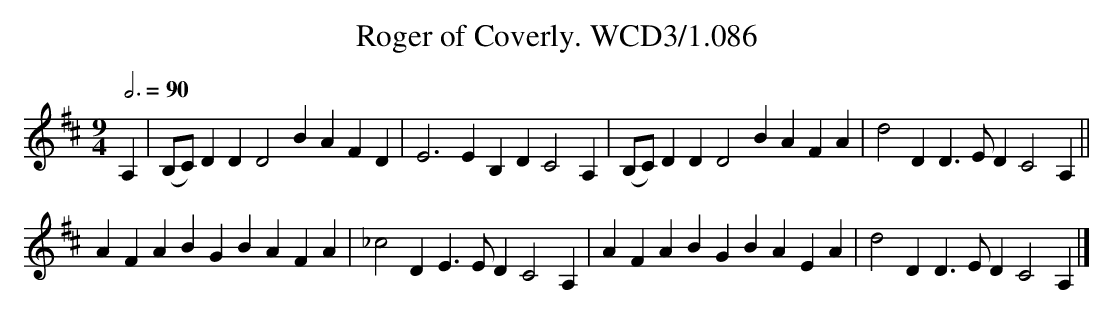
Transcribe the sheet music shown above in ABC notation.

X:1
T:Roger of Coverly. WCD3/1.086
M:9/4
L:1/4
Q:3/4=90
K:D
A,|(B,/C/)DD D2B AFD|E3 EB,D C2A,|\
(B,/C/)DD D2B AFA|d2D D3/E/D C2A,||
AFA BGB AFA|_c2D E3/E/D C2A,|\
AFA BGB AEA|d2D D3/E/D C2A,|]
